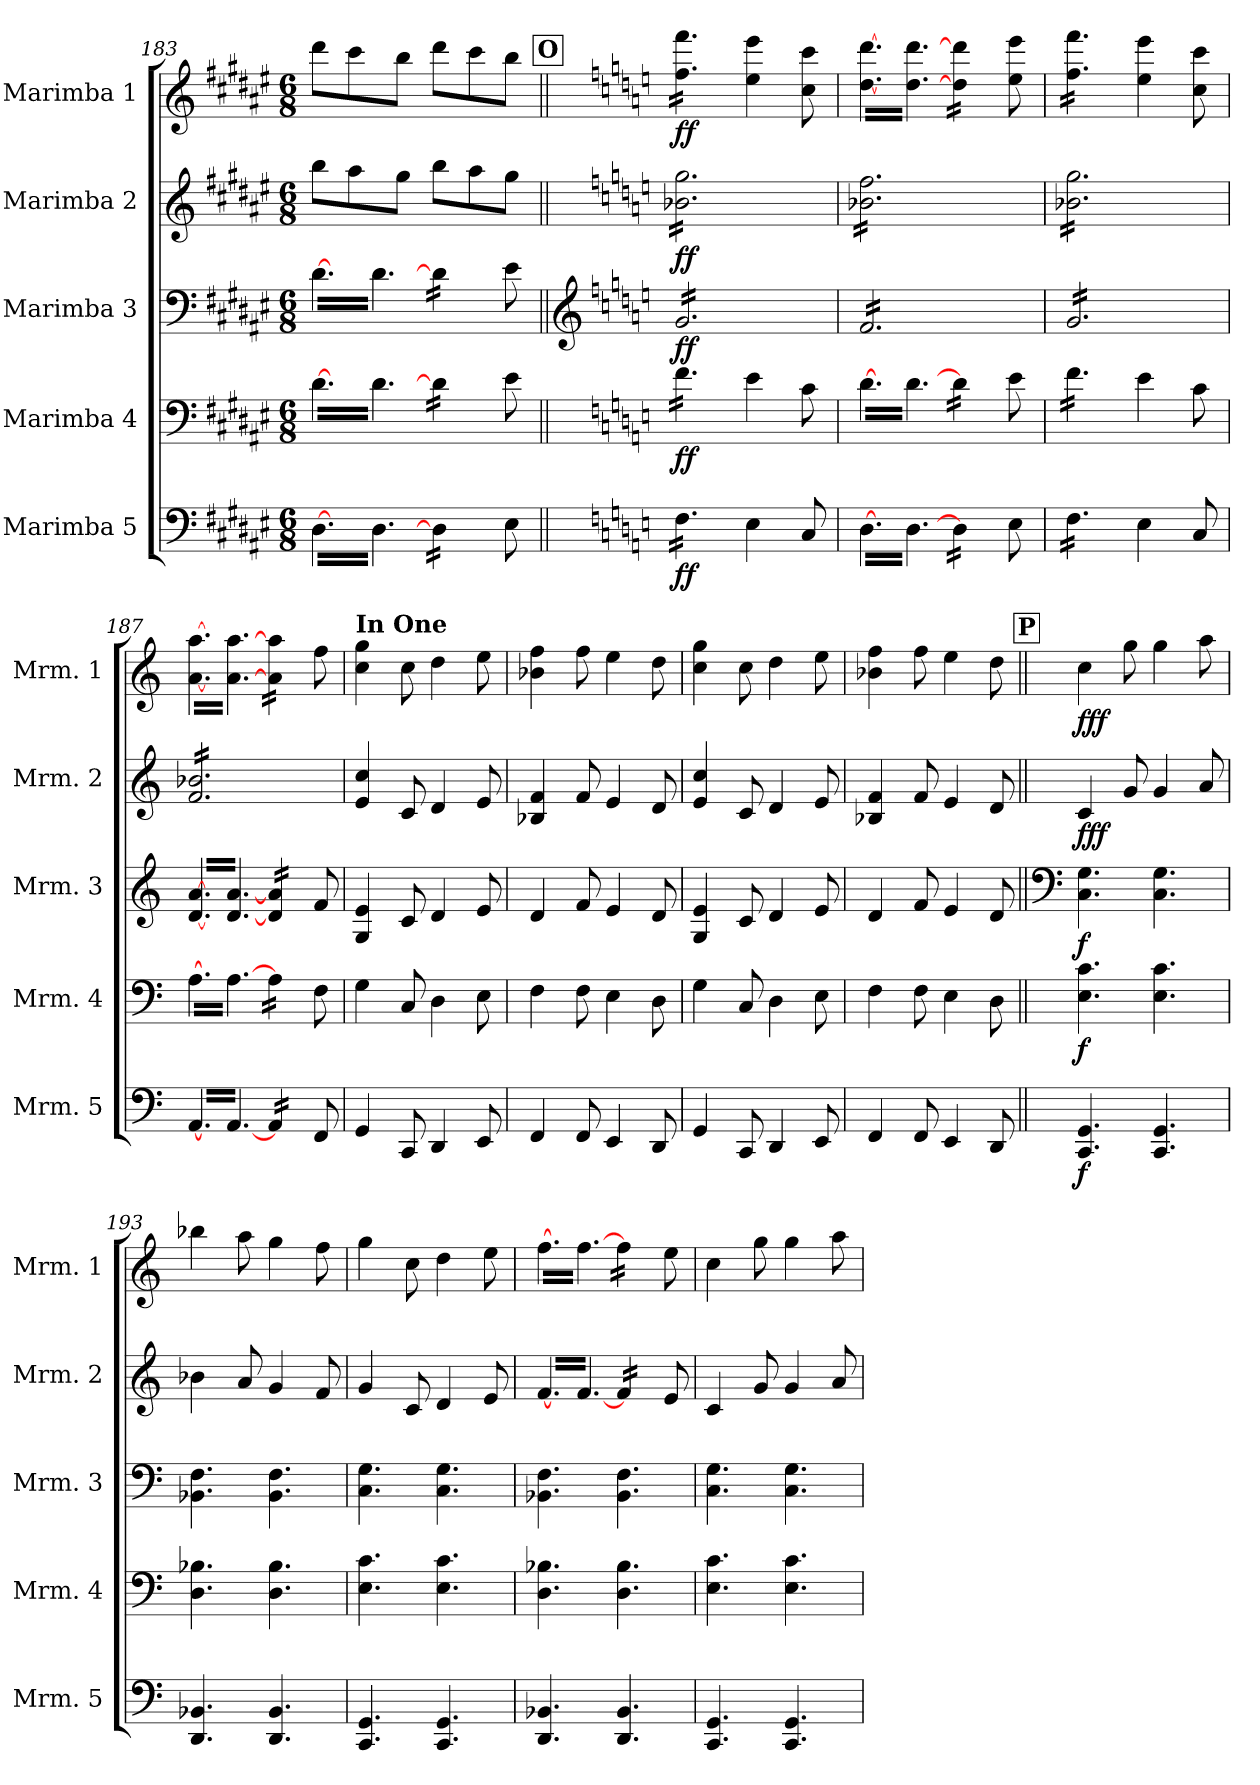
**kern	**dynam	**kern	**dynam	**kern	**dynam	**kern	**dynam	**kern	**dynam
*part5	*part5	*part4	*part4	*part3	*part3	*part2	*part2	*part1	*part1
*staff5	*staff5	*staff4	*staff4	*staff3	*staff3	*staff2	*staff2	*staff1	*staff1
*I"Marimba 5	*	*I"Marimba 4	*	*I"Marimba 3	*	*I"Marimba 2	*	*I"Marimba 1	*
*I'Mrm. 5	*	*I'Mrm. 4	*	*I'Mrm. 3	*	*I'Mrm. 2	*	*I'Mrm. 1	*
*clefF4	*	*clefF4	*	*clefF4	*	*clefG2	*	*clefG2	*
*k[f#c#g#d#a#e#]	*	*k[f#c#g#d#a#e#]	*	*k[f#c#g#d#a#e#]	*	*k[f#c#g#d#a#e#]	*	*k[f#c#g#d#a#e#]	*
*M6/8	*	*M6/8	*	*M6/8	*	*M6/8	*	*M6/8	*
=183	=183	=183	=183	=183	=183	=183	=183	=183	=183
*tremolo	*	*	*	*	*	*	*	*	*
*	*	*tremolo	*	*	*	*	*	*	*
*	*	*	*	*tremolo	*	*	*	*	*
[16D#\LL	.	[16d#\LL	.	[16d#\LL	.	8bb\L	.	8ddd#\L	.
16D#\	.	16d#\	.	16d#\	.	.	.	.	.
16D#\	.	16d#\	.	16d#\	.	8aa#\	.	8ccc#\	.
16D#\	.	16d#\	.	16d#\	.	.	.	.	.
16D#\	.	16d#\	.	16d#\	.	8gg#\J	.	8bb\J	.
16D#\JJ	.	16d#\JJ	.	16d#\JJ	.	.	.	.	.
16D#\]LL	.	16d#\]LL	.	16d#\]LL	.	8bb\L	.	8ddd#\L	.
16D#\	.	16d#\	.	16d#\	.	.	.	.	.
16D#\	.	16d#\	.	16d#\	.	8aa#\	.	8ccc#\	.
16D#\JJ	.	16d#\JJ	.	16d#\JJ	.	.	.	.	.
*	*	*	*	*Xtremolo	*	*	*	*	*
*	*	*Xtremolo	*	*	*	*	*	*	*
*Xtremolo	*	*	*	*	*	*	*	*	*
8E#\	.	8e#\	.	8e#\	.	8gg#\J	.	8bb\J	.
!!LO:REH:place=s1:a:B:fs=14:t=O
=184||	=184||	=184||	=184||	=184||	=184||	=184||	=184||	=184||	=184||
*	*	*	*	*clefG2	*	*	*	*	*
*k[]	*	*k[]	*	*k[]	*	*k[]	*	*k[]	*
!	!LO:DY:b	!	!LO:DY:b	!	!LO:DY:b	!	!LO:DY:b	!	!LO:DY:b
*tremolo	*	*	*	*	*	*	*	*	*
*	*	*tremolo	*	*	*	*	*	*	*
*	*	*	*	*tremolo	*	*	*	*	*
*	*	*	*	*	*	*tremolo	*	*	*
*	*	*	*	*	*	*	*	*tremolo	*
16F\LL	ff	16f\LL	ff	16g/LL	ff	16b-X\ 16gg\LL	ff	16ff\ 16fff\LL	ff
16F\	.	16f\	.	16g/	.	16b-X\ 16gg\	.	16ff\ 16fff\	.
16F\	.	16f\	.	16g/	.	16b-X\ 16gg\	.	16ff\ 16fff\	.
16F\	.	16f\	.	16g/	.	16b-X\ 16gg\	.	16ff\ 16fff\	.
16F\	.	16f\	.	16g/	.	16b-X\ 16gg\	.	16ff\ 16fff\	.
16F\JJ	.	16f\JJ	.	16g/	.	16b-X\ 16gg\	.	16ff\ 16fff\JJ	.
*	*	*	*	*	*	*	*	*Xtremolo	*
*	*	*Xtremolo	*	*	*	*	*	*	*
*Xtremolo	*	*	*	*	*	*	*	*	*
4E\	.	4e\	.	16g/	.	16b-X\ 16gg\	.	4ee\ 4eee\	.
.	.	.	.	16g/	.	16b-X\ 16gg\	.	.	.
.	.	.	.	16g/	.	16b-X\ 16gg\	.	.	.
.	.	.	.	16g/	.	16b-X\ 16gg\	.	.	.
8C/	.	8c\	.	16g/	.	16b-X\ 16gg\	.	8cc\ 8ccc\	.
.	.	.	.	16g/JJ	.	16b-X\ 16gg\JJ	.	.	.
=185	=185	=185	=185	=185	=185	=185	=185	=185	=185
*tremolo	*	*	*	*	*	*	*	*	*
*	*	*tremolo	*	*	*	*	*	*	*
*	*	*	*	*	*	*	*	*tremolo	*
[16D\LL	.	[16d\LL	.	16f/LL	.	16b-X\ 16ff\LL	.	[16dd\ [16ddd\LL	.
16D\	.	16d\	.	16f/	.	16b-X\ 16ff\	.	16dd\ 16ddd\	.
16D\	.	16d\	.	16f/	.	16b-X\ 16ff\	.	16dd\ 16ddd\	.
16D\	.	16d\	.	16f/	.	16b-X\ 16ff\	.	16dd\ 16ddd\	.
16D\	.	16d\	.	16f/	.	16b-X\ 16ff\	.	16dd\ 16ddd\	.
16D\JJ	.	16d\JJ	.	16f/	.	16b-X\ 16ff\	.	16dd\ 16ddd\JJ	.
16D\]LL	.	16d\]LL	.	16f/	.	16b-X\ 16ff\	.	16dd\] 16ddd\]LL	.
16D\	.	16d\	.	16f/	.	16b-X\ 16ff\	.	16dd\ 16ddd\	.
16D\	.	16d\	.	16f/	.	16b-X\ 16ff\	.	16dd\ 16ddd\	.
16D\JJ	.	16d\JJ	.	16f/	.	16b-X\ 16ff\	.	16dd\ 16ddd\JJ	.
*	*	*	*	*	*	*	*	*Xtremolo	*
*	*	*Xtremolo	*	*	*	*	*	*	*
*Xtremolo	*	*	*	*	*	*	*	*	*
8E\	.	8e\	.	16f/	.	16b-X\ 16ff\	.	8ee\ 8eee\	.
.	.	.	.	16f/JJ	.	16b-X\ 16ff\JJ	.	.	.
=186	=186	=186	=186	=186	=186	=186	=186	=186	=186
*tremolo	*	*	*	*	*	*	*	*	*
*	*	*tremolo	*	*	*	*	*	*	*
*	*	*	*	*	*	*	*	*tremolo	*
16F\LL	.	16f\LL	.	16g/LL	.	16b-X\ 16gg\LL	.	16ff\ 16fff\LL	.
16F\	.	16f\	.	16g/	.	16b-X\ 16gg\	.	16ff\ 16fff\	.
16F\	.	16f\	.	16g/	.	16b-X\ 16gg\	.	16ff\ 16fff\	.
16F\	.	16f\	.	16g/	.	16b-X\ 16gg\	.	16ff\ 16fff\	.
16F\	.	16f\	.	16g/	.	16b-X\ 16gg\	.	16ff\ 16fff\	.
16F\JJ	.	16f\JJ	.	16g/	.	16b-X\ 16gg\	.	16ff\ 16fff\JJ	.
*	*	*	*	*	*	*	*	*Xtremolo	*
*	*	*Xtremolo	*	*	*	*	*	*	*
*Xtremolo	*	*	*	*	*	*	*	*	*
4E\	.	4e\	.	16g/	.	16b-X\ 16gg\	.	4ee\ 4eee\	.
.	.	.	.	16g/	.	16b-X\ 16gg\	.	.	.
.	.	.	.	16g/	.	16b-X\ 16gg\	.	.	.
.	.	.	.	16g/	.	16b-X\ 16gg\	.	.	.
8C/	.	8c\	.	16g/	.	16b-X\ 16gg\	.	8cc\ 8ccc\	.
.	.	.	.	16g/JJ	.	16b-X\ 16gg\JJ	.	.	.
!!LO:PB:g=z
=187	=187	=187	=187	=187	=187	=187	=187	=187	=187
*tremolo	*	*	*	*	*	*	*	*	*
*	*	*tremolo	*	*	*	*	*	*	*
*	*	*	*	*	*	*	*	*tremolo	*
[16AA/LL	.	[16A\LL	.	[16d/ [16a/LL	.	16f/ 16b-X/LL	.	[16a\ [16aa\LL	.
16AA/	.	16A\	.	16d/ 16a/	.	16f/ 16b-X/	.	16a\ 16aa\	.
16AA/	.	16A\	.	16d/ 16a/	.	16f/ 16b-X/	.	16a\ 16aa\	.
16AA/	.	16A\	.	16d/ 16a/	.	16f/ 16b-X/	.	16a\ 16aa\	.
16AA/	.	16A\	.	16d/ 16a/	.	16f/ 16b-X/	.	16a\ 16aa\	.
16AA/JJ	.	16A\JJ	.	16d/ 16a/JJ	.	16f/ 16b-X/	.	16a\ 16aa\JJ	.
16AA/]LL	.	16A\]LL	.	16d/] 16a/]LL	.	16f/ 16b-X/	.	16a\] 16aa\]LL	.
16AA/	.	16A\	.	16d/ 16a/	.	16f/ 16b-X/	.	16a\ 16aa\	.
16AA/	.	16A\	.	16d/ 16a/	.	16f/ 16b-X/	.	16a\ 16aa\	.
16AA/JJ	.	16A\JJ	.	16d/ 16a/JJ	.	16f/ 16b-X/	.	16a\ 16aa\JJ	.
*	*	*	*	*	*	*	*	*Xtremolo	*
*	*	*	*	*Xtremolo	*	*	*	*	*
*	*	*Xtremolo	*	*	*	*	*	*	*
*Xtremolo	*	*	*	*	*	*	*	*	*
8FF/	.	8F\	.	8f/	.	16f/ 16b-X/	.	8ff\	.
.	.	.	.	.	.	16f/ 16b-X/JJ	.	.	.
*	*	*	*	*	*	*Xtremolo	*	*	*
=188	=188	=188	=188	=188	=188	=188	=188	=188	=188
!	!	!	!	!	!	!	!	!LO:TX:a:B:t=In One	!
4GG/	.	4G\	.	4G/ 4e/	.	4e/ 4cc/	.	4cc\ 4gg\	.
8CC/	.	8C/	.	8c/	.	8c/	.	8cc\	.
4DD/	.	4D\	.	4d/	.	4d/	.	4dd\	.
8EE/	.	8E\	.	8e/	.	8e/	.	8ee\	.
=189	=189	=189	=189	=189	=189	=189	=189	=189	=189
4FF/	.	4F\	.	4d/	.	4B-X/ 4f/	.	4b-X\ 4ff\	.
8FF/	.	8F\	.	8f/	.	8f/	.	8ff\	.
4EE/	.	4E\	.	4e/	.	4e/	.	4ee\	.
8DD/	.	8D\	.	8d/	.	8d/	.	8dd\	.
=190	=190	=190	=190	=190	=190	=190	=190	=190	=190
4GG/	.	4G\	.	4G/ 4e/	.	4e/ 4cc/	.	4cc\ 4gg\	.
8CC/	.	8C/	.	8c/	.	8c/	.	8cc\	.
4DD/	.	4D\	.	4d/	.	4d/	.	4dd\	.
8EE/	.	8E\	.	8e/	.	8e/	.	8ee\	.
=191	=191	=191	=191	=191	=191	=191	=191	=191	=191
4FF/	.	4F\	.	4d/	.	4B-X/ 4f/	.	4b-X\ 4ff\	.
8FF/	.	8F\	.	8f/	.	8f/	.	8ff\	.
4EE/	.	4E\	.	4e/	.	4e/	.	4ee\	.
8DD/	.	8D\	.	8d/	.	8d/	.	8dd\	.
!!LO:REH:place=s1:a:B:fs=14:t=P
=192||	=192||	=192||	=192||	=192||	=192||	=192||	=192||	=192||	=192||
*	*	*	*	*clefF4	*	*	*	*	*
!	!LO:DY:b	!	!LO:DY:b	!	!LO:DY:b	!	!LO:DY:b	!	!LO:DY:b
4.CC/ 4.GG/	f	4.E\ 4.c\	f	4.C\ 4.G\	f	4c/	fff	4cc\	fff
.	.	.	.	.	.	8g/	.	8gg\	.
4.CC/ 4.GG/	.	4.E\ 4.c\	.	4.C\ 4.G\	.	4g/	.	4gg\	.
.	.	.	.	.	.	8a/	.	8aa\	.
=193	=193	=193	=193	=193	=193	=193	=193	=193	=193
4.DD/ 4.BB-X/	.	4.D\ 4.B-X\	.	4.BB-X\ 4.F\	.	4b-X\	.	4bb-X\	.
.	.	.	.	.	.	8a/	.	8aa\	.
4.DD/ 4.BB-/	.	4.D\ 4.B-\	.	4.BB-\ 4.F\	.	4g/	.	4gg\	.
.	.	.	.	.	.	8f/	.	8ff\	.
!!LO:LB:g=z
=194	=194	=194	=194	=194	=194	=194	=194	=194	=194
4.CC/ 4.GG/	.	4.E\ 4.c\	.	4.C\ 4.G\	.	4g/	.	4gg\	.
.	.	.	.	.	.	8c/	.	8cc\	.
4.CC/ 4.GG/	.	4.E\ 4.c\	.	4.C\ 4.G\	.	4d/	.	4dd\	.
.	.	.	.	.	.	8e/	.	8ee\	.
=195	=195	=195	=195	=195	=195	=195	=195	=195	=195
*	*	*	*	*	*	*tremolo	*	*	*
*	*	*	*	*	*	*	*	*tremolo	*
4.DD/ 4.BB-X/	.	4.D\ 4.B-X\	.	4.BB-X\ 4.F\	.	[16f/LL	.	[16ff\LL	.
.	.	.	.	.	.	16f/	.	16ff\	.
.	.	.	.	.	.	16f/	.	16ff\	.
.	.	.	.	.	.	16f/	.	16ff\	.
.	.	.	.	.	.	16f/	.	16ff\	.
.	.	.	.	.	.	16f/JJ	.	16ff\JJ	.
4.DD/ 4.BB-/	.	4.D\ 4.B-\	.	4.BB-\ 4.F\	.	16f/]LL	.	16ff\]LL	.
.	.	.	.	.	.	16f/	.	16ff\	.
.	.	.	.	.	.	16f/	.	16ff\	.
.	.	.	.	.	.	16f/JJ	.	16ff\JJ	.
*	*	*	*	*	*	*	*	*Xtremolo	*
*	*	*	*	*	*	*Xtremolo	*	*	*
.	.	.	.	.	.	8e/	.	8ee\	.
=196	=196	=196	=196	=196	=196	=196	=196	=196	=196
4.CC/ 4.GG/	.	4.E\ 4.c\	.	4.C\ 4.G\	.	4c/	.	4cc\	.
.	.	.	.	.	.	8g/	.	8gg\	.
4.CC/ 4.GG/	.	4.E\ 4.c\	.	4.C\ 4.G\	.	4g/	.	4gg\	.
.	.	.	.	.	.	8a/	.	8aa\	.
=	=	=	=	=	=	=	=	=	=
*-	*-	*-	*-	*-	*-	*-	*-	*-	*-
